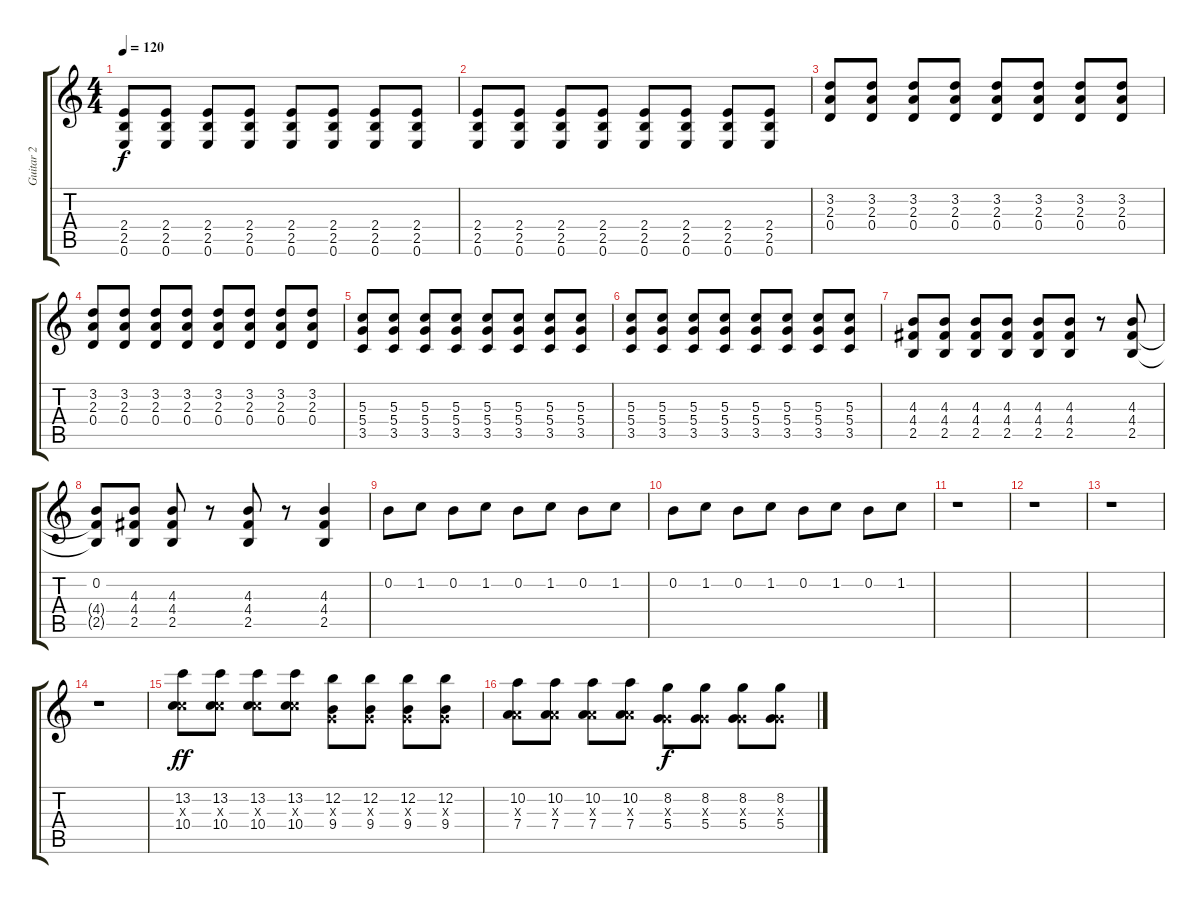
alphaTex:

\track ("Guitar 2" "Guitar 2") {instrument distortionguitar}
\staff {score tabs}
\tuning (E4 B3 G3 D3 A2 E2) {hide}
\ts (4 4)
\tempo 120
\clef g2
\ks c
(2.4 2.5 0.6).8{dy f} (2.4 2.5 0.6).8 (2.4 2.5 0.6).8 (2.4 2.5 0.6).8 (2.4 2.5 0.6).8 (2.4 2.5 0.6).8 (2.4 2.5 0.6).8 (2.4 2.5 0.6).8 |
(2.4 2.5 0.6).8 (2.4 2.5 0.6).8 (2.4 2.5 0.6).8 (2.4 2.5 0.6).8 (2.4 2.5 0.6).8 (2.4 2.5 0.6).8 (2.4 2.5 0.6).8 (2.4 2.5 0.6).8 |
(3.2 2.3 0.4).8 (3.2 2.3 0.4).8 (3.2 2.3 0.4).8 (3.2 2.3 0.4).8 (3.2 2.3 0.4).8 (3.2 2.3 0.4).8 (3.2 2.3 0.4).8 (3.2 2.3 0.4).8 |
(3.2 2.3 0.4).8 (3.2 2.3 0.4).8 (3.2 2.3 0.4).8 (3.2 2.3 0.4).8 (3.2 2.3 0.4).8 (3.2 2.3 0.4).8 (3.2 2.3 0.4).8 (3.2 2.3 0.4).8 |
(5.3 5.4 3.5).8 (5.3 5.4 3.5).8 (5.3 5.4 3.5).8 (5.3 5.4 3.5).8 (5.3 5.4 3.5).8 (5.3 5.4 3.5).8 (5.3 5.4 3.5).8 (5.3 5.4 3.5).8 |
(5.3 5.4 3.5).8 (5.3 5.4 3.5).8 (5.3 5.4 3.5).8 (5.3 5.4 3.5).8 (5.3 5.4 3.5).8 (5.3 5.4 3.5).8 (5.3 5.4 3.5).8 (5.3 5.4 3.5).8 |
(4.3 4.4 2.5).8 (4.3 4.4 2.5).8 (4.3 4.4 2.5).8 (4.3 4.4 2.5).8 (4.3 4.4 2.5).8 (4.3 4.4 2.5).8 r.8 (4.3 4.4 2.5).8 |
(0.2 4.4{t} 2.5{t}).8 (4.3 4.4 2.5).8 (4.3 4.4 2.5).8 r.8 (4.3 4.4 2.5).8 r.8 (4.3 4.4 2.5).4 |
0.2.8 1.2.8 0.2.8 1.2.8 0.2.8 1.2.8 0.2.8 1.2.8 |
0.2.8 1.2.8 0.2.8 1.2.8 0.2.8 1.2.8 0.2.8 1.2.8 |
r.1 |
r.1 |
r.1 |
r.1 |
(13.2 5.3{x} 10.4).8{dy ff} (13.2 5.3{x} 10.4).8 (13.2 5.3{x} 10.4).8 (13.2 5.3{x} 10.4).8 (12.2 0.3{x} 9.4).8 (12.2 0.3{x} 9.4).8 (12.2 0.3{x} 9.4).8 (12.2 0.3{x} 9.4).8 |
(10.2 2.3{x} 7.4).8 (10.2 2.3{x} 7.4).8 (10.2 2.3{x} 7.4).8 (10.2 2.3{x} 7.4).8 (8.2 0.3{x} 5.4).8{dy f} (8.2 0.3{x} 5.4).8 (8.2 0.3{x} 5.4).8 (8.2 0.3{x} 5.4).8
